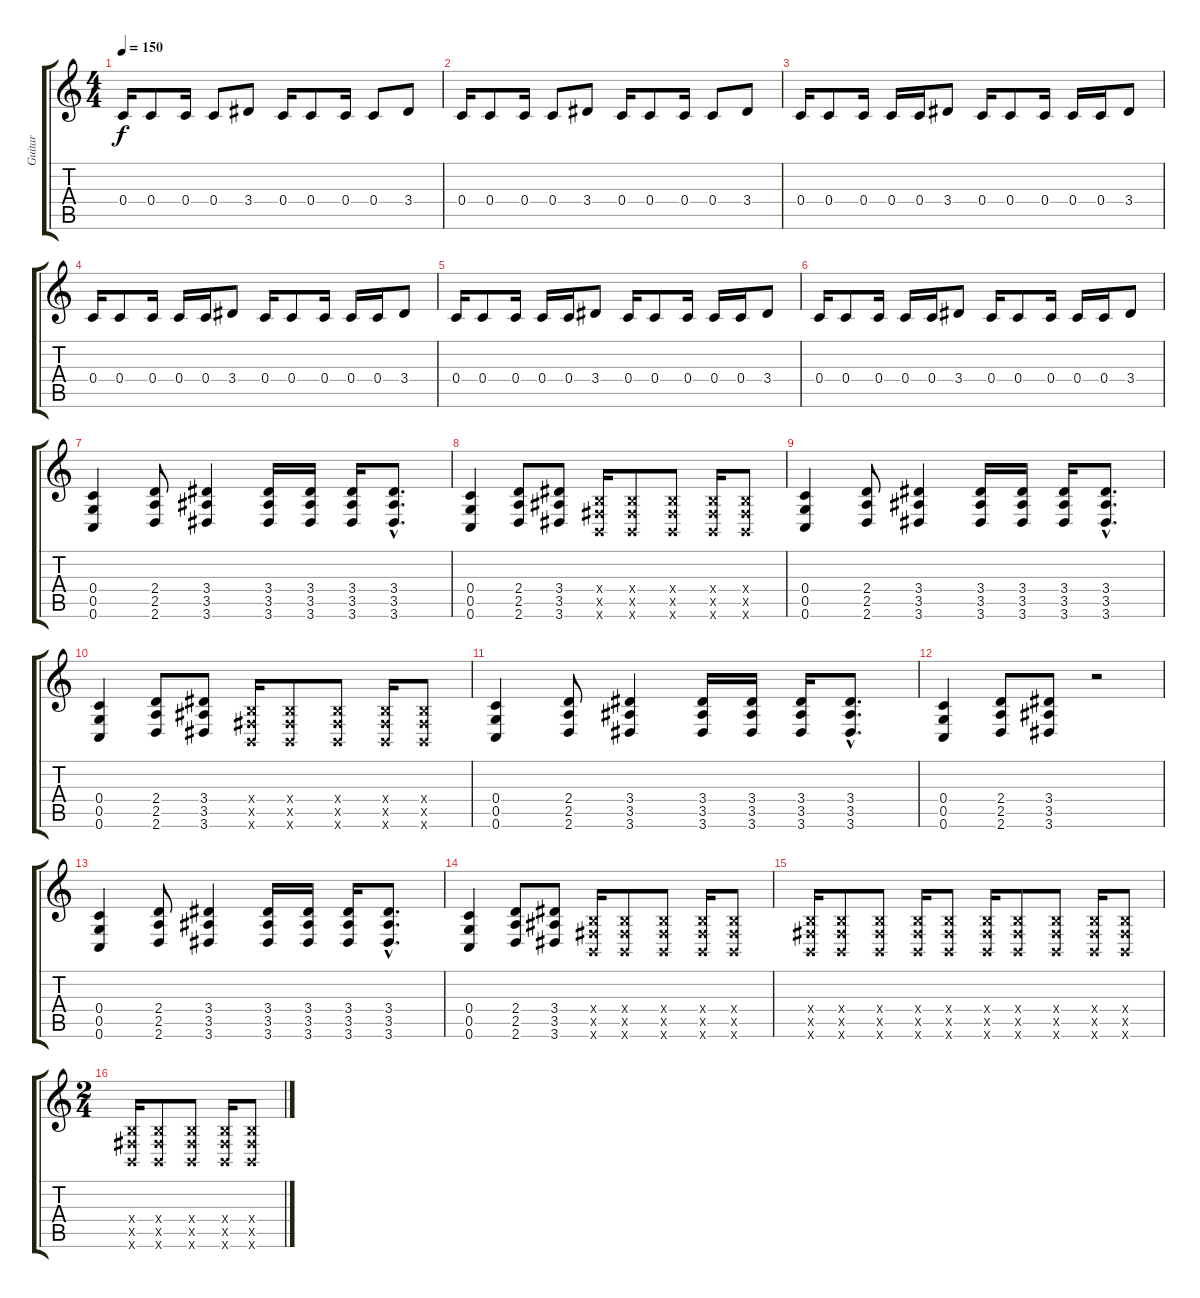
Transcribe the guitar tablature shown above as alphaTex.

\track ("Guitar" "Guitar") {instrument distortionguitar}
\staff {score tabs}
\tuning (D4 A3 F3 C3 G2 C2) {hide}
\ts (4 4)
\tempo 150
\clef g2
\ks c
0.4.16{dy f} 0.4.8 0.4.16 0.4.8 3.4.8 0.4.16 0.4.8 0.4.16 0.4.8 3.4.8 |
0.4.16 0.4.8 0.4.16 0.4.8 3.4.8 0.4.16 0.4.8 0.4.16 0.4.8 3.4.8 |
0.4.16 0.4.8 0.4.16 0.4.16 0.4.16 3.4.8 0.4.16 0.4.8 0.4.16 0.4.16 0.4.16 3.4.8 |
0.4.16 0.4.8 0.4.16 0.4.16 0.4.16 3.4.8 0.4.16 0.4.8 0.4.16 0.4.16 0.4.16 3.4.8 |
0.4.16 0.4.8 0.4.16 0.4.16 0.4.16 3.4.8 0.4.16 0.4.8 0.4.16 0.4.16 0.4.16 3.4.8 |
0.4.16 0.4.8 0.4.16 0.4.16 0.4.16 3.4.8 0.4.16 0.4.8 0.4.16 0.4.16 0.4.16 3.4.8 |
(0.4 0.5 0.6).4 (2.4 2.5 2.6).8 (3.4 3.5 3.6).4 (3.4 3.5 3.6).16 (3.4 3.5 3.6).16 (3.4 3.5 3.6).16 (3.4{hac} 3.5{hac} 3.6{hac}).8{d} |
(0.4 0.5 0.6).4 (2.4 2.5 2.6).8 (3.4 3.5 3.6).8 (-1.4{x} -1.5{x} -1.6{x}).16 (-1.4{x} -1.5{x} -1.6{x}).8 (-1.4{x} -1.5{x} -1.6{x}).8 (-1.4{x} -1.5{x} -1.6{x}).16 (-1.4{x} -1.5{x} -1.6{x}).8 |
(0.4 0.5 0.6).4 (2.4 2.5 2.6).8 (3.4 3.5 3.6).4 (3.4 3.5 3.6).16 (3.4 3.5 3.6).16 (3.4 3.5 3.6).16 (3.4{hac} 3.5{hac} 3.6{hac}).8{d} |
(0.4 0.5 0.6).4 (2.4 2.5 2.6).8 (3.4 3.5 3.6).8 (-1.4{x} -1.5{x} -1.6{x}).16 (-1.4{x} -1.5{x} -1.6{x}).8 (-1.4{x} -1.5{x} -1.6{x}).8 (-1.4{x} -1.5{x} -1.6{x}).16 (-1.4{x} -1.5{x} -1.6{x}).8 |
(0.4 0.5 0.6).4 (2.4 2.5 2.6).8 (3.4 3.5 3.6).4 (3.4 3.5 3.6).16 (3.4 3.5 3.6).16 (3.4 3.5 3.6).16 (3.4{hac} 3.5{hac} 3.6{hac}).8{d} |
(0.4 0.5 0.6).4 (2.4 2.5 2.6).8 (3.4 3.5 3.6).8 r.2 |
(0.4 0.5 0.6).4 (2.4 2.5 2.6).8 (3.4 3.5 3.6).4 (3.4 3.5 3.6).16 (3.4 3.5 3.6).16 (3.4 3.5 3.6).16 (3.4{hac} 3.5{hac} 3.6{hac}).8{d} |
(0.4 0.5 0.6).4 (2.4 2.5 2.6).8 (3.4 3.5 3.6).8 (-1.4{x} -1.5{x} -1.6{x}).16 (-1.4{x} -1.5{x} -1.6{x}).8 (-1.4{x} -1.5{x} -1.6{x}).8 (-1.4{x} -1.5{x} -1.6{x}).16 (-1.4{x} -1.5{x} -1.6{x}).8 |
(-1.4{x} -1.5{x} -1.6{x}).16 (-1.4{x} -1.5{x} -1.6{x}).8 (-1.4{x} -1.5{x} -1.6{x}).8 (-1.4{x} -1.5{x} -1.6{x}).16 (-1.4{x} -1.5{x} -1.6{x}).8 (-1.4{x} -1.5{x} -1.6{x}).16 (-1.4{x} -1.5{x} -1.6{x}).8 (-1.4{x} -1.5{x} -1.6{x}).8 (-1.4{x} -1.5{x} -1.6{x}).16 (-1.4{x} -1.5{x} -1.6{x}).8 |
\ts (2 4)
(-1.4{x} -1.5{x} -1.6{x}).16 (-1.4{x} -1.5{x} -1.6{x}).8 (-1.4{x} -1.5{x} -1.6{x}).8 (-1.4{x} -1.5{x} -1.6{x}).16 (-1.4{x} -1.5{x} -1.6{x}).8
